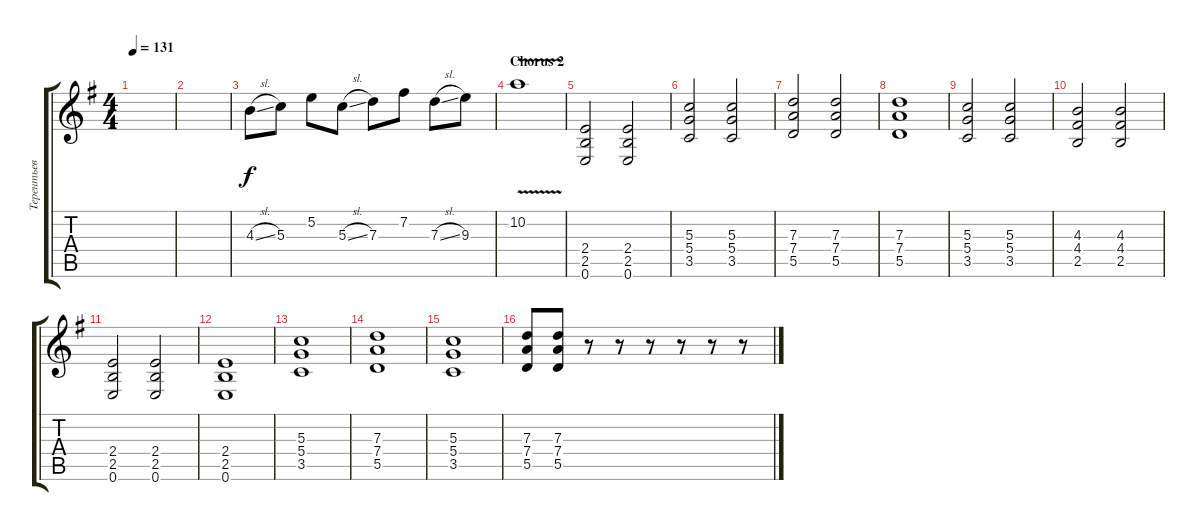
\track ("Терентьев" "Терентьев") {instrument electricguitarjazz}
\staff {score tabs}
\tuning (E4 B3 G3 D3 A2 E2) {hide}
\ts (4 4)
\tempo 131
\clef g2
\ks g
|
|
4.3{sl}.8 5.3.8 5.2.8 5.3{sl}.8 7.3.8 7.2.8 7.3{sl}.8 9.3.8 |
\section ("" "Chorus 2")
10.2{v}.1 |
(2.4 2.5 0.6).2 (2.4 2.5 0.6).2 |
(5.3 5.4 3.5).2 (5.3 5.4 3.5).2 |
(7.3 7.4 5.5).2 (7.3 7.4 5.5).2 |
(7.3 7.4 5.5).1 |
(5.3 5.4 3.5).2 (5.3 5.4 3.5).2 |
(4.3 4.4 2.5).2 (4.3 4.4 2.5).2 |
(2.4 2.5 0.6).2 (2.4 2.5 0.6).2 |
(2.4 2.5 0.6).1 |
(5.3 5.4 3.5).1 |
(7.3 7.4 5.5).1 |
(5.3 5.4 3.5).1 |
(7.3 7.4 5.5).8 (7.3 7.4 5.5).8 r.8 r.8 r.8 r.8 r.8 r.8
